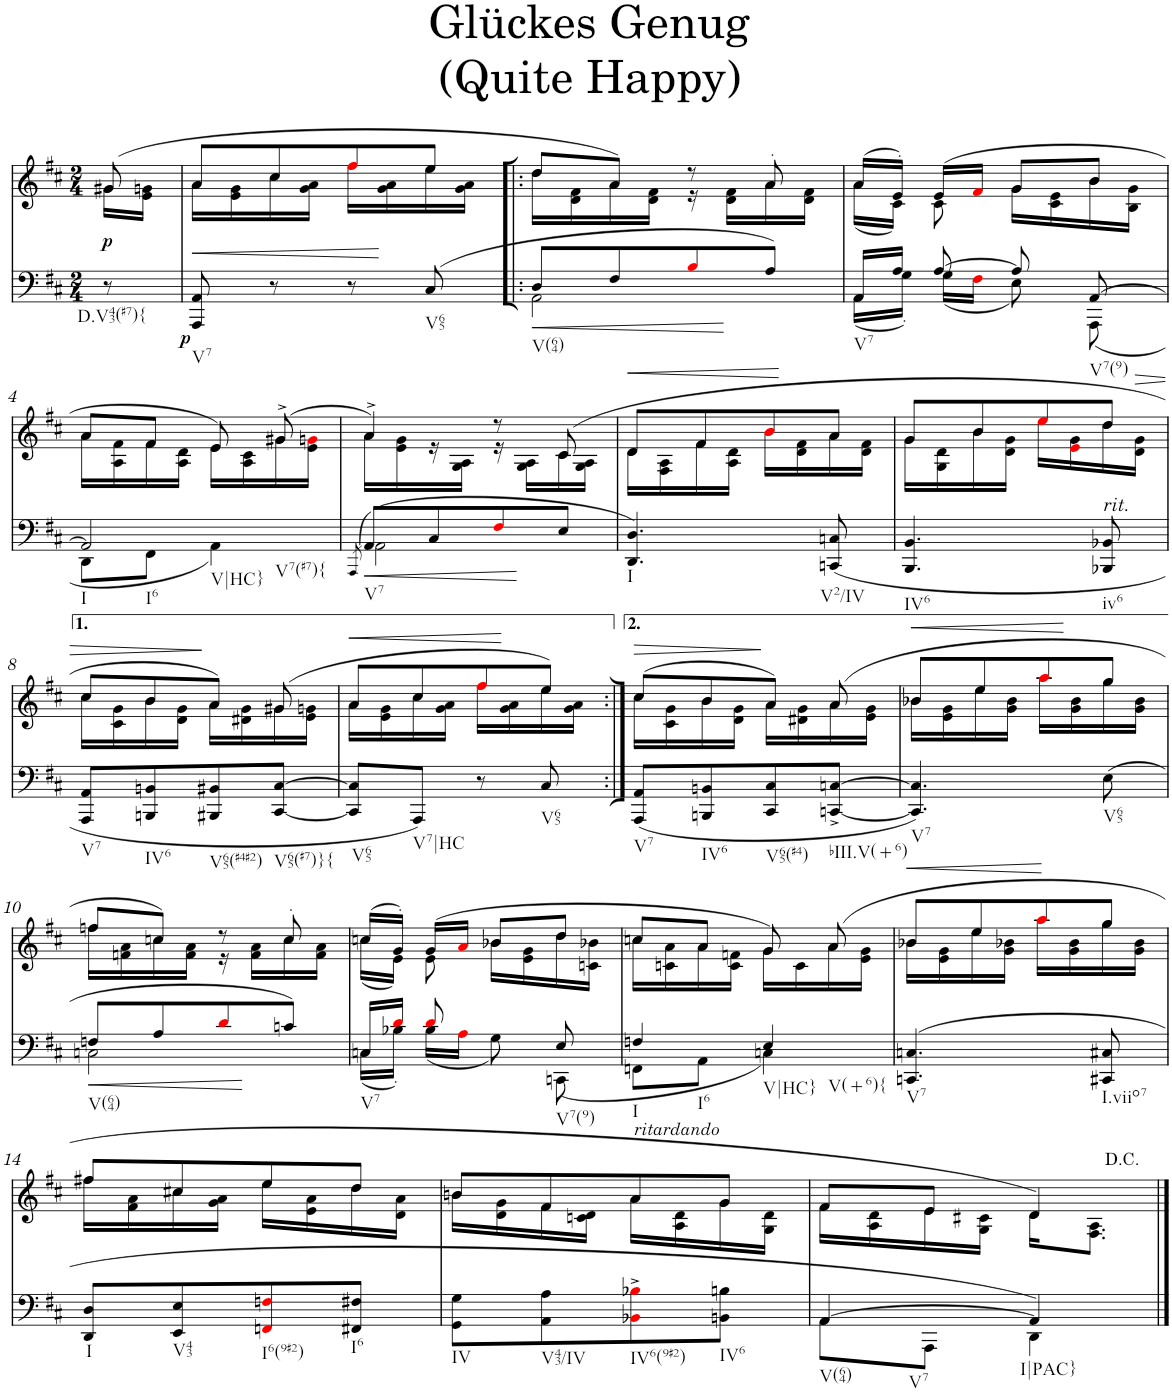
**kern	**kern	**dynam
*part1	*part1	*part1
*staff2	*staff1	*staff1/2
*I"Piano	*	*
*I'Pno.	*	*
*clefF4	*clefG2	*
*k[f#c#]	*k[f#c#]	*
*M2/4	*M2/4	*
=	=	=
*	*^	*
!LO:TX:b:t=D.V43(#7){	!	!	!
!	!	!	!LO:DY:b
8r	(8g#X/	16g#\LL	p
.	.	16e\ 16gn\JJ	.
=1	=1	=1	=1
!LO:TX:b:t=V7	!	!	!
!	!	!	!LO:HP:b
!	!	!	!LO:DY:n=1:b=2
8AAA/ 8AA/	8a/L	16a\LL	< p
.	.	16e\ 16g\	.
8r	8cc#/	16cc#\	.
.	.	16g\ 16a\JJ	.
8r	8ff#i/	16ff#i\LL	.
.	.	16g\ 16a\	[
!LO:TX:b:t=V65	!	!	!
8C#/	8ee/J	16ee\	.
.	.	16g\ 16a\JJ	.
=2!|:	=2!|:	=2!|:	=2!|:
*^	*	*	*
!LO:TX:b:t=V(64)	!	!	!	!
8D/L	2AA\	8dd/L	16dd\LL	.
.	.	.	16d\ 16f#\	.
8F#/	.	8a/J)	16a\	.
.	.	.	16d\ 16f#\JJ	.
8Bi/	.	8r	16r	.
.	.	.	16d\ 16f#\LL	.
8A/J	.	8a'/	16a\	.
.	.	.	16d\ 16f#\JJ	.
=3	=3	=3	=3	=3
!LO:TX:b:t=V7	!	!	!	!
16AA/LL	16AA\LL	(16a/LL	(16a\LL	.
16A/JJ	16G'\JJ	16e'/JJ)	16c#\JJ)	.
[8A/	16G\LL	(16e/LL	8c#\	.
.	16F#i\JJ	16f#i/JJ	.	.
8A/]	8E\	8g/L	16g\LL	.
.	.	.	16c#\ 16e\	.
!LO:TX:b:t=V7(9)	!	!	!	!
[8AA/	8AAA\	8b/J	16b\	.
.	.	.	16B\ 16g\JJ	.
!!LO:LB:g=z	!!
=4	=4	=4	=4	=4
!LO:TX:b:t=I	!	!	!	!
!LO:TX:b:t=I6	!	!	!	!
!LO:TX:b:t=V|HC}	!	!	!	!
!LO:TX:b:t=V7(#7){	!	!	!	!
2AA/]	8DD\L	8a/L	16a\LL	.
.	.	.	16A\ 16f#\	.
.	8FF#\J	8f#/J	16f#\	.
.	.	.	16A\ 16d\JJ	.
.	4AA\	8e/)	16e\LL	.
.	.	.	16A\ 16c#\	.
.	.	(8g#X^/	16g#\	.
.	.	.	16e\ 16gni\JJ	.
=5	=5	=5	=5	=5
8qAAA/	.	.	.	.
!LO:TX:b:t=V7	!	!	!	!
8AA/L	2AA\	4a^/)	16a\LL	.
.	.	.	16e\ 16g\	.
8C#/	.	.	16r	.
.	.	.	16G\ 16A\JJ	.
8F#i/	.	8r	16r	.
.	.	.	16G\ 16A\LL	.
8E/J	.	(8c#/	16c#\	.
.	.	.	16G\ 16A\JJ	.
*v	*v	*	*	*
=6	=6	=6	=6
!LO:TX:b:t=I	!	!	!
!	!	!	!LO:HP:b
4.DD/ 4.D/	8d/L	16d\LL	<
.	.	16F#\ 16A\	.
.	8f#/	16f#\	.
.	.	16A\ 16d\JJ	.
.	8bi/	16bi\LL	.
.	.	16d\ 16f#\	[
!LO:TX:b:t=V2/IV	!	!	!
8CCn/ 8Cn/	8a/J	16a\	.
.	.	16d\ 16f#\JJ	.
=7	=7	=7	=7
!LO:TX:b:t=IV6	!	!	!
4.BBB/ 4.BB/	8g/L	16g\LL	.
.	.	16G\ 16d\	.
.	8b/	16b\	.
.	.	16d\ 16g\JJ	.
.	8eei/	16eei\LL	.
.	.	16ei\ 16g\	.
!	!LO:TX:b:i:t=rit.	!	!
!LO:TX:b:t=iv6	!	!	!
8BBB-X/ 8BB-X/	8dd/J	16dd\	.
!	!	!	!LO:HP:b
.	.	16d\ 16g\JJ	>
!!LO:LB:g=z	!!
=8	=8	=8	=8
!LO:TX:b:t=V7	!	!	!
8AAA/ 8AA/L	8cc#/L	16cc#\LL	.
.	.	16c#\ 16g\	.
!LO:TX:b:t=IV6	!	!	!
8BBBn/ 8BBn/	8b/	16b\	.
.	.	16d\ 16g\JJ	.
!LO:TX:b:t=V65(#4#2)	!	!	!
8BBB#X/ 8BB#X/	8a/J)	16a\LL	]
.	.	16d#X\ 16g\	.
!LO:TX:b:t=V65(#7)}{	!	!	!
[8CC#/ [8C#/J	(8g#X/	16g#\	.
.	.	16e\ 16gn\JJ	.
=9	=9	=9	=9
!LO:TX:b:t=V65	!	!	!
!	!	!	!LO:HP:b
8CC#/] 8C#/]L	8a/L	16a\LL	<
.	.	16e\ 16g\	.
!LO:TX:b:t=V7|HC	!	!	!
8AAA/J	8cc#/	16cc#\	.
.	.	16g\ 16a\JJ	.
8r	8ff#i/	16ff#i\LL	.
.	.	16g\ 16a\	[
!LO:TX:b:t=V65	!	!	!
8C#/	8ee/J)	16ee\	.
.	.	16g\ 16a\JJ	.
=8:|!	=8:|!	=8:|!	=8:|!
!LO:TX:b:t=V7	!	!	!
!	!	!	!LO:HP:b
8AAA/ 8AA/L	(8cc#/L	16cc#\LL	>
.	.	16c#\ 16g\	.
!LO:TX:b:t=IV6	!	!	!
8BBBn/ 8BBn/	8b/	16b\	.
.	.	16d\ 16g\JJ	.
!LO:TX:b:t=V65(#4)	!	!	!
8CC#/ 8C#/	8a/J)	16a\LL	.
.	.	16d#X\ 16g\	]
!LO:TX:b:t=bIII.V(+6)	!	!	!
[8CCn/^ [8Cn/^J	(8a/	16a\	.
.	.	16e\ 16g\JJ	.
=9	=9	=9	=9
!LO:TX:b:t=V7	!	!	!
!	!	!	!LO:HP:b
4.CC/] 4.C/]	8b-X/L	16b-\LL	<
.	.	16e\ 16g\	.
.	8ee/	16ee\	.
.	.	16g\ 16b-\JJ	.
.	8aai/	16aai\LL	.
.	.	16g\ 16b-\	[
!LO:TX:b:t=V65	!	!	!
8E\	8gg/J	16gg\	.
.	.	16g\ 16b-\JJ	.
!!LO:LB:g=z	!!
=10	=10	=10	=10
*^	*	*	*
!LO:TX:b:t=V(64)	!	!	!	!
8Fn/L	2Cn\	8ffn/L	16ff\LL	.
.	.	.	16fn\ 16a\	.
8A/	.	8ccn/J)	16cc\	.
.	.	.	16f\ 16a\JJ	.
8di/	.	8r	16r	.
.	.	.	16f\ 16a\LL	.
8cn/J	.	8cc'/	16cc\	.
.	.	.	16f\ 16a\JJ	.
=11	=11	=11	=11	=11
!LO:TX:b:t=V7	!	!	!	!
16Cn/LL	16C\LL	(16ccn/LL	(16cc\LL	.
16di/JJ	16B-X'\JJ	16g'/JJ)	16e\JJ)	.
8di/	16B-\LL	(16g/LL	8e\	.
.	16Ai\JJ	16ai/JJ	.	.
8ryy	8G\	8b-X/L	16b-\LL	.
.	.	.	16e\ 16g\	.
!LO:TX:b:t=V7(9)	!	!	!	!
8E/	8CCn\	8dd/J	16dd\	.
.	.	.	16cn\ 16b-X\JJ	.
=12	=12	=12	=12	=12
!LO:TX:b:t=I	!	!	!	!
!LO:TX:b:t=I6	!	!	!	!
4Fn/	8FFn\L	8ccn/L	16cc\LL	.
.	.	.	16cn\ 16a\	.
.	8AA\J	8a/J	16a\	.
.	.	.	16c\ 16fn\JJ	.
!LO:TX:b:t=V|HC}	!	!	!	!
!LO:TX:b:t=V(+6){	!	!	!	!
4E/	4Cn\	8g/)	16g\LL	.
.	.	.	16c\	.
.	.	(8a/	16a\	.
.	.	.	16e\ 16g\JJ	.
*v	*v	*	*	*
=13	=13	=13	=13
!LO:TX:b:t=V7	!	!	!
!	!	!	!LO:HP:b
4.CCn/ 4.Cn/	8b-X/L	16b-\LL	<
.	.	16e\ 16g\	.
.	8ee/	16ee\	.
.	.	16g\ 16b-X\JJ	.
.	8aai/	16aai\LL	.
.	.	16g\ 16b-\	[
!LO:TX:b:t=I.viio7	!	!	!
8CC#X/ 8C#X/	8gg/J	16gg\	.
.	.	16g\ 16b-\JJ	.
!!LO:LB:g=z	!!
=14	=14	=14	=14
!LO:TX:b:t=I	!	!	!
8DD/ 8D/L	8ff#/L	16ff#X\LL	.
.	.	16f#\ 16a\	.
!LO:TX:b:t=V43	!	!	!
8EE/ 8E/	8cc#/	16cc#X\	.
.	.	16g\ 16a\JJ	.
!LO:TX:b:t=I6(9#2)	!	!	!
8FFni/ 8Fni/	8ee/	16ee\LL	.
.	.	16e\ 16a\	.
!LO:TX:b:t=I6	!	!	!
8FF#X/ 8F#X/J	8dd/J	16dd\	.
.	.	16d\ 16a\JJ	.
=15	=15	=15	=15
!LO:TX:b:t=IV	!	!	!
8GG\ 8G\L	8b/L	16bn\LL	.
.	.	16d\ 16g\	.
!LO:TX:b:t=V43/IV	!	!	!
8AA\ 8A\	8f#/	16f#\	.
.	.	16cn\ 16d\JJ	.
!	!LO:TX:a:i:t=ritardando	!	!
!LO:TX:b:t=IV6(9#2)	!	!	!
8BB-Xi\^ 8B-Xi\^	8a/	16a\LL	.
.	.	16A\ 16d\	.
!LO:TX:b:t=IV6	!	!	!
8BBn\ 8Bn\J	8g/J	16g\	.
.	.	16G\ 16d\JJ	.
=16	=16	=16	=16
*^	*	*	*
!LO:TX:b:t=V(64)	!	!	!	!
!LO:TX:b:t=V7	!	!	!	!
[4AA/	8AA\L	8f#/L	16f#\LL	.
.	.	.	16A\ 16d\	.
.	8AAA\J	8e/J	16e\	.
.	.	.	16G\ 16c#X\JJ	.
!LO:TX:b:t=I|PAC}	!	!	!	!
4AA/]	4DD\	4d/)	16d\KL	.
.	.	.	8.F#\ 8.A\J	.
*v	*v	*	*	*
*	*v	*v	*
==	==	==
*-	*-	*-
